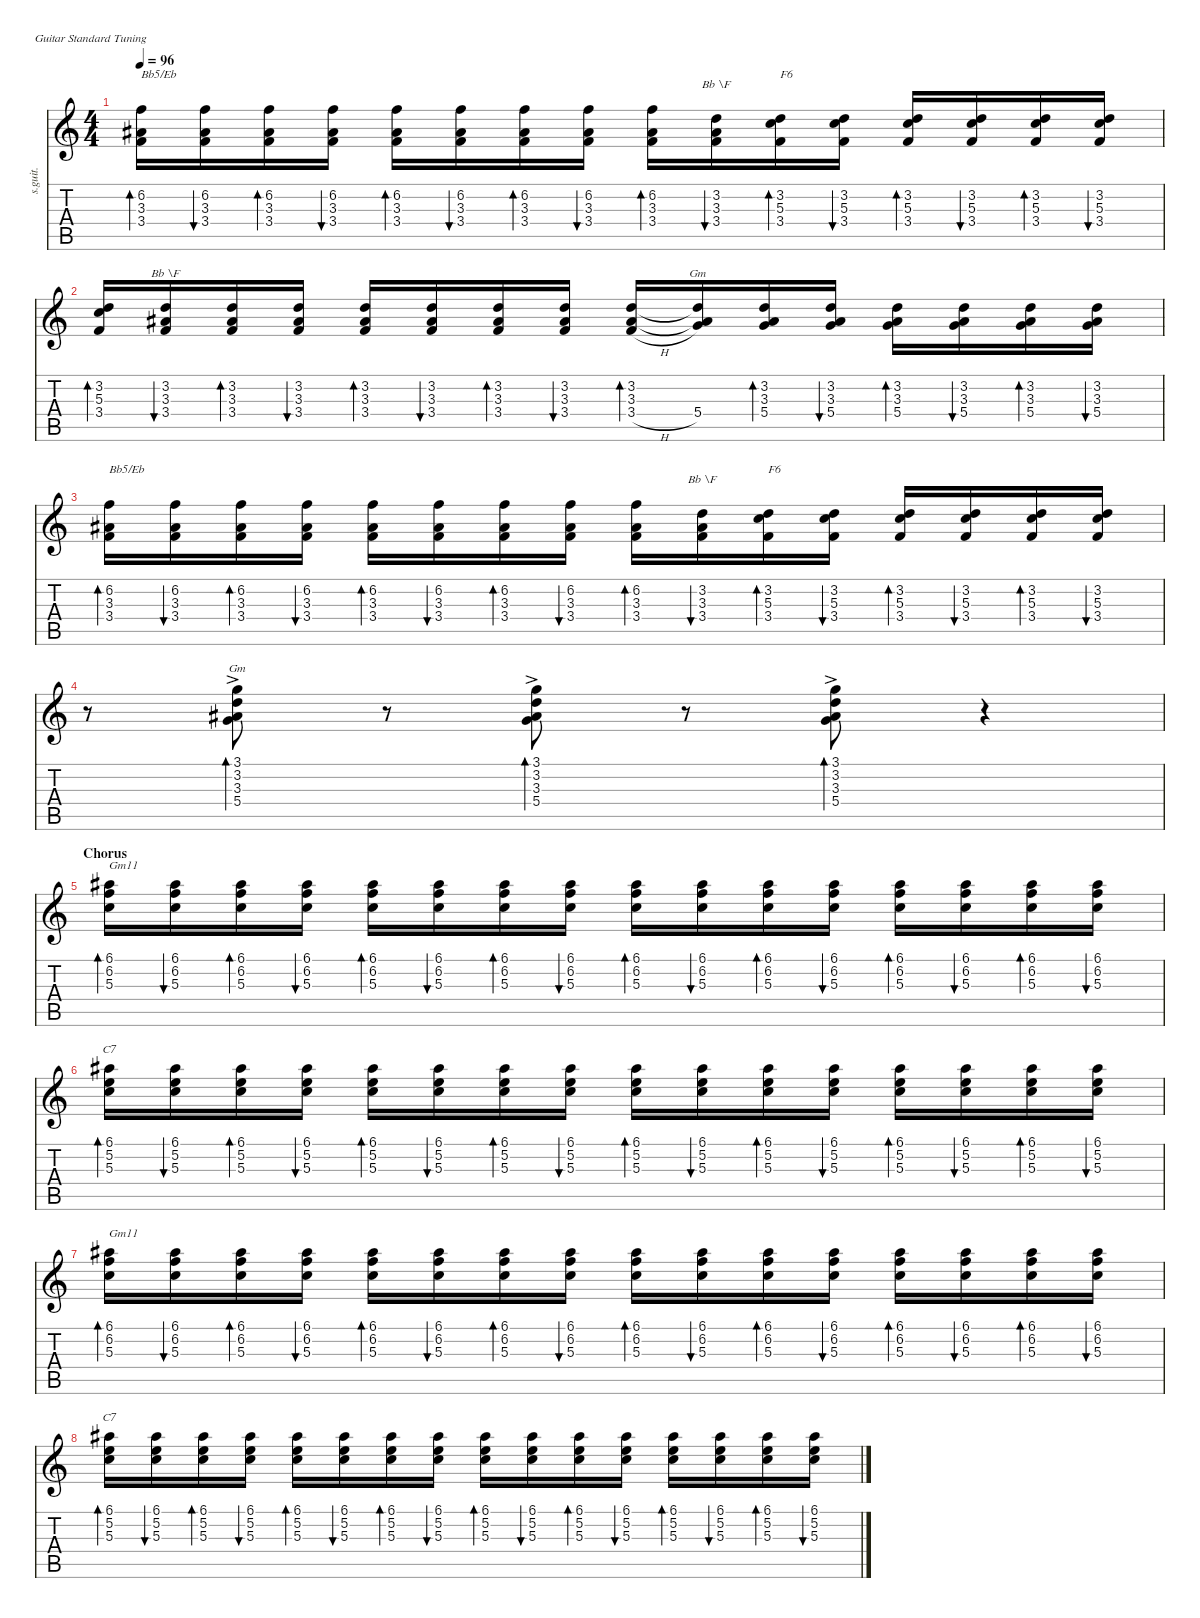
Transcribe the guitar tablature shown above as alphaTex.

\defaultSystemsLayout 4
\hideDynamics
\bracketExtendMode nobrackets
\track ("Dave Navarro (Rhythm)" "s.guit.") {instrument electricguitarclean}
\staff {score tabs}
\tuning (E4 B3 G3 D3 A2 E2)
\chord ("C7" 3 1 2 2 0 x) {showdiagram false}
\chord ("Bb \\F" 3 1 2 2 0 x) {showdiagram false}
\chord ("Gm" 3 1 2 2 0 x) {showdiagram false}
\ts (4 4)
\tempo 96
\clef g2
\ks c
(6.2 3.3{acc #} 3.4).16{bd 30 txt "Bb5/Eb" dy f} (6.2 3.3{acc #} 3.4).16{bu 30} (6.2 3.3{acc #} 3.4).16{bd 30} (6.2 3.3{acc #} 3.4).16{bu 30} (6.2 3.3{acc #} 3.4).16{bd 30} (6.2 3.3{acc #} 3.4).16{bu 30} (6.2 3.3{acc #} 3.4).16{bd 30} (6.2 3.3{acc #} 3.4).16{bu 30} (6.2 3.3{acc #} 3.4).16{bd 30} (3.2 3.3{acc #} 3.4).16{bu 30 ch "Bb \\F"} (3.2 5.3 3.4).16{bd 30 txt "F6"} (3.2 5.3 3.4).16{bu 30} (3.2 5.3 3.4).16{bd 30} (3.2 5.3 3.4).16{bu 30} (3.2 5.3 3.4).16{bd 30} (3.2 5.3 3.4).16{bu 30} |
(3.2 5.3 3.4).16{bd 30} (3.2 3.3{acc #} 3.4).16{bu 30 ch "Bb \\F"} (3.2 3.3{acc #} 3.4).16{bd 30} (3.2 3.3{acc #} 3.4).16{bu 30} (3.2 3.3{acc #} 3.4).16{bd 30} (3.2 3.3{acc #} 3.4).16{bu 30} (3.2 3.3{acc #} 3.4).16{bd 30} (3.2 3.3{acc #} 3.4).16{bu 30} (3.2 3.3{acc #} 3.4{h}).16{bd 30} (3.2{t} 3.3{t acc #} 5.4).16{ch "Gm"} (3.2 3.3{acc #} 5.4).16{bd 30} (3.2 3.3{acc #} 5.4).16{bu 30} (3.2 3.3{acc #} 5.4).16{bd 30} (3.2 3.3{acc #} 5.4).16{bu 30} (3.2 3.3{acc #} 5.4).16{bd 30} (3.2 3.3{acc #} 5.4).16{bu 30} |
(6.2 3.3{acc #} 3.4).16{bd 30 txt "Bb5/Eb"} (6.2 3.3{acc #} 3.4).16{bu 30} (6.2 3.3{acc #} 3.4).16{bd 30} (6.2 3.3{acc #} 3.4).16{bu 30} (6.2 3.3{acc #} 3.4).16{bd 30} (6.2 3.3{acc #} 3.4).16{bu 30} (6.2 3.3{acc #} 3.4).16{bd 30} (6.2 3.3{acc #} 3.4).16{bu 30} (6.2 3.3{acc #} 3.4).16{bd 30} (3.2 3.3{acc #} 3.4).16{bu 30 ch "Bb \\F"} (3.2 5.3 3.4).16{bd 30 txt "F6"} (3.2 5.3 3.4).16{bu 30} (3.2 5.3 3.4).16{bd 30} (3.2 5.3 3.4).16{bu 30} (3.2 5.3 3.4).16{bd 30} (3.2 5.3 3.4).16{bu 30} |
r.8 (3.1{ac} 3.2 3.3{acc #} 5.4).8{bd 30 ch "Gm"} r.8 (3.1{ac} 3.2 3.3{acc #} 5.4).8{bd 30} r.8 (3.1{ac} 3.2 3.3{acc #} 5.4).8{bd 30} r.4 |
\section ("" "Chorus")
(6.1{acc #} 6.2 5.3).16{bd 30 txt "Gm11"} (6.1{acc #} 6.2 5.3).16{bu 30} (6.1{acc #} 6.2 5.3).16{bd 30} (6.1{acc #} 6.2 5.3).16{bu 30} (6.1{acc #} 6.2 5.3).16{bd 30} (6.1{acc #} 6.2 5.3).16{bu 30} (6.1{acc #} 6.2 5.3).16{bd 30} (6.1{acc #} 6.2 5.3).16{bu 30} (6.1{acc #} 6.2 5.3).16{bd 30} (6.1{acc #} 6.2 5.3).16{bu 30} (6.1{acc #} 6.2 5.3).16{bd 30} (6.1{acc #} 6.2 5.3).16{bu 30} (6.1{acc #} 6.2 5.3).16{bd 30} (6.1{acc #} 6.2 5.3).16{bu 30} (6.1{acc #} 6.2 5.3).16{bd 30} (6.1{acc #} 6.2 5.3).16{bu 30} |
(6.1{acc #} 5.2 5.3).16{bd 30 ch "C7"} (6.1{acc #} 5.2 5.3).16{bu 30} (6.1{acc #} 5.2 5.3).16{bd 30} (6.1{acc #} 5.2 5.3).16{bu 30} (6.1{acc #} 5.2 5.3).16{bd 30} (6.1{acc #} 5.2 5.3).16{bu 30} (6.1{acc #} 5.2 5.3).16{bd 30} (6.1{acc #} 5.2 5.3).16{bu 30} (6.1{acc #} 5.2 5.3).16{bd 30} (6.1{acc #} 5.2 5.3).16{bu 30} (6.1{acc #} 5.2 5.3).16{bd 30} (6.1{acc #} 5.2 5.3).16{bu 30} (6.1{acc #} 5.2 5.3).16{bd 30} (6.1{acc #} 5.2 5.3).16{bu 30} (6.1{acc #} 5.2 5.3).16{bd 30} (6.1{acc #} 5.2 5.3).16{bu 30} |
(6.1{acc #} 6.2 5.3).16{bd 30 txt "Gm11"} (6.1{acc #} 6.2 5.3).16{bu 30} (6.1{acc #} 6.2 5.3).16{bd 30} (6.1{acc #} 6.2 5.3).16{bu 30} (6.1{acc #} 6.2 5.3).16{bd 30} (6.1{acc #} 6.2 5.3).16{bu 30} (6.1{acc #} 6.2 5.3).16{bd 30} (6.1{acc #} 6.2 5.3).16{bu 30} (6.1{acc #} 6.2 5.3).16{bd 30} (6.1{acc #} 6.2 5.3).16{bu 30} (6.1{acc #} 6.2 5.3).16{bd 30} (6.1{acc #} 6.2 5.3).16{bu 30} (6.1{acc #} 6.2 5.3).16{bd 30} (6.1{acc #} 6.2 5.3).16{bu 30} (6.1{acc #} 6.2 5.3).16{bd 30} (6.1{acc #} 6.2 5.3).16{bu 30} |
(6.1{acc #} 5.2 5.3).16{bd 30 ch "C7"} (6.1{acc #} 5.2 5.3).16{bu 30} (6.1{acc #} 5.2 5.3).16{bd 30} (6.1{acc #} 5.2 5.3).16{bu 30} (6.1{acc #} 5.2 5.3).16{bd 30} (6.1{acc #} 5.2 5.3).16{bu 30} (6.1{acc #} 5.2 5.3).16{bd 30} (6.1{acc #} 5.2 5.3).16{bu 30} (6.1{acc #} 5.2 5.3).16{bd 30} (6.1{acc #} 5.2 5.3).16{bu 30} (6.1{acc #} 5.2 5.3).16{bd 30} (6.1{acc #} 5.2 5.3).16{bu 30} (6.1{acc #} 5.2 5.3).16{bd 30} (6.1{acc #} 5.2 5.3).16{bu 30} (6.1{acc #} 5.2 5.3).16{bd 30} (6.1{acc #} 5.2 5.3).16{bu 30}
